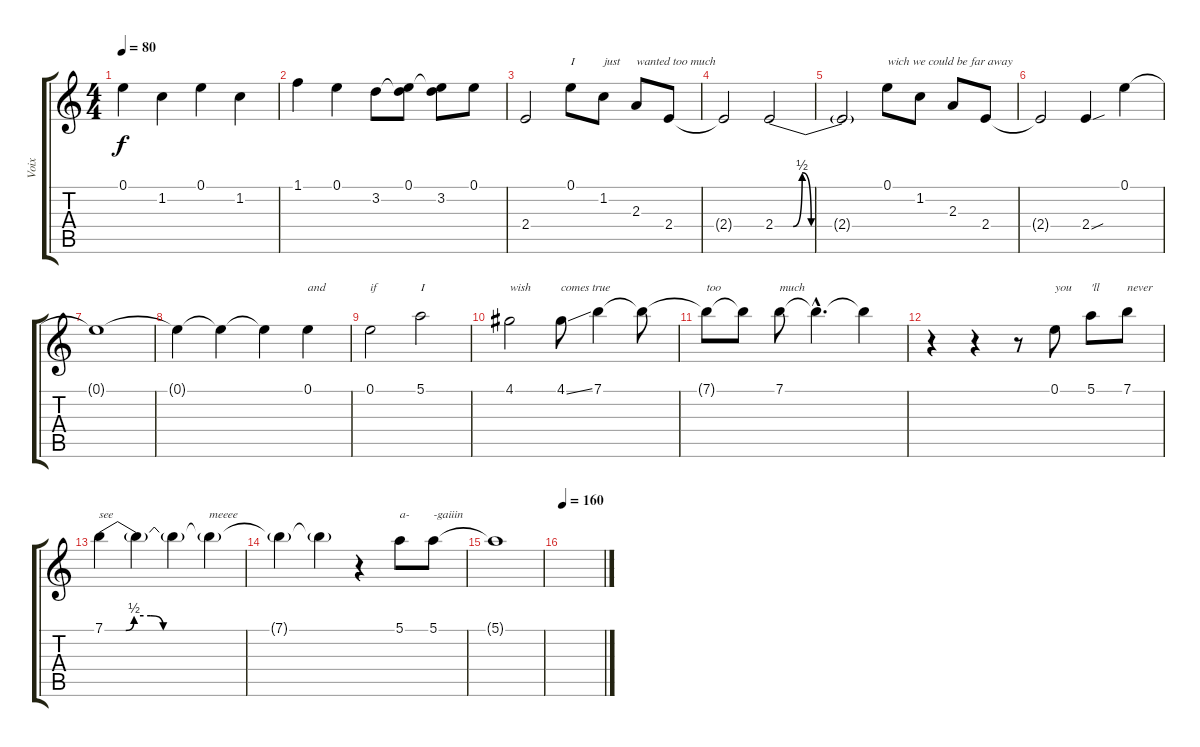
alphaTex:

\track ("Voix" "Voix") {instrument acousticguitarnylon}
\staff {score tabs}
\tuning (E4 B3 G3 D3 A2 E2) {hide}
\ts (4 4)
\tempo 80
\clef g2
\ks c
0.1.4{dy f} 1.2.4 0.1.4 1.2.4 |
1.1.4 0.1.4 3.2.8 (0.1 3.2{t}).8 (0.1{t} 3.2).8 0.1.8 |
2.4.2 0.1.8{txt "I"} 1.2.8{txt "just"} 2.3.8{txt "wanted too much"} 2.4.8 |
2.4{t}.2 2.4{be (custom 0 0 10 0 15 2 20 0 30 0 60 0)}.2 |
2.4{t}.2 0.1.8{txt "wich we could be far away"} 1.2.8 2.3.8 2.4.8 |
2.4{t}.2 2.4{sou}.4 0.1.4 |
0.1{t}.1 |
0.1{t}.4 0.1{t}.4 0.1{t}.4 0.1.4{txt "and"} |
0.1.2{txt "if"} 5.1.2{txt "I"} |
4.1.2{txt "wish"} 4.1{ss}.8{txt "comes true"} 7.1.4 7.1{t}.8 |
7.1{t}.8{txt "too"} 7.1{t}.8 7.1.8{txt "much"} 7.1{hac t}.4{d} 7.1{t}.4 |
r.4 r.4 r.8 0.1.8{txt "you"} 5.1.8{txt "'ll"} 7.1.8{txt "never"} |
7.1{be (custom 0 0 5 0 7 2 11 2 14 0 60 0)}.4{txt "see"} 7.1{t}.4 7.1{t}.4 7.1{t}.4{txt "meeee"} |
7.1{t}.4 7.1{t}.4 r.4 5.1.8{txt "a-"} 5.1.8{txt "-gaiiin"} |
5.1{t}.1 |
\tempo 160
